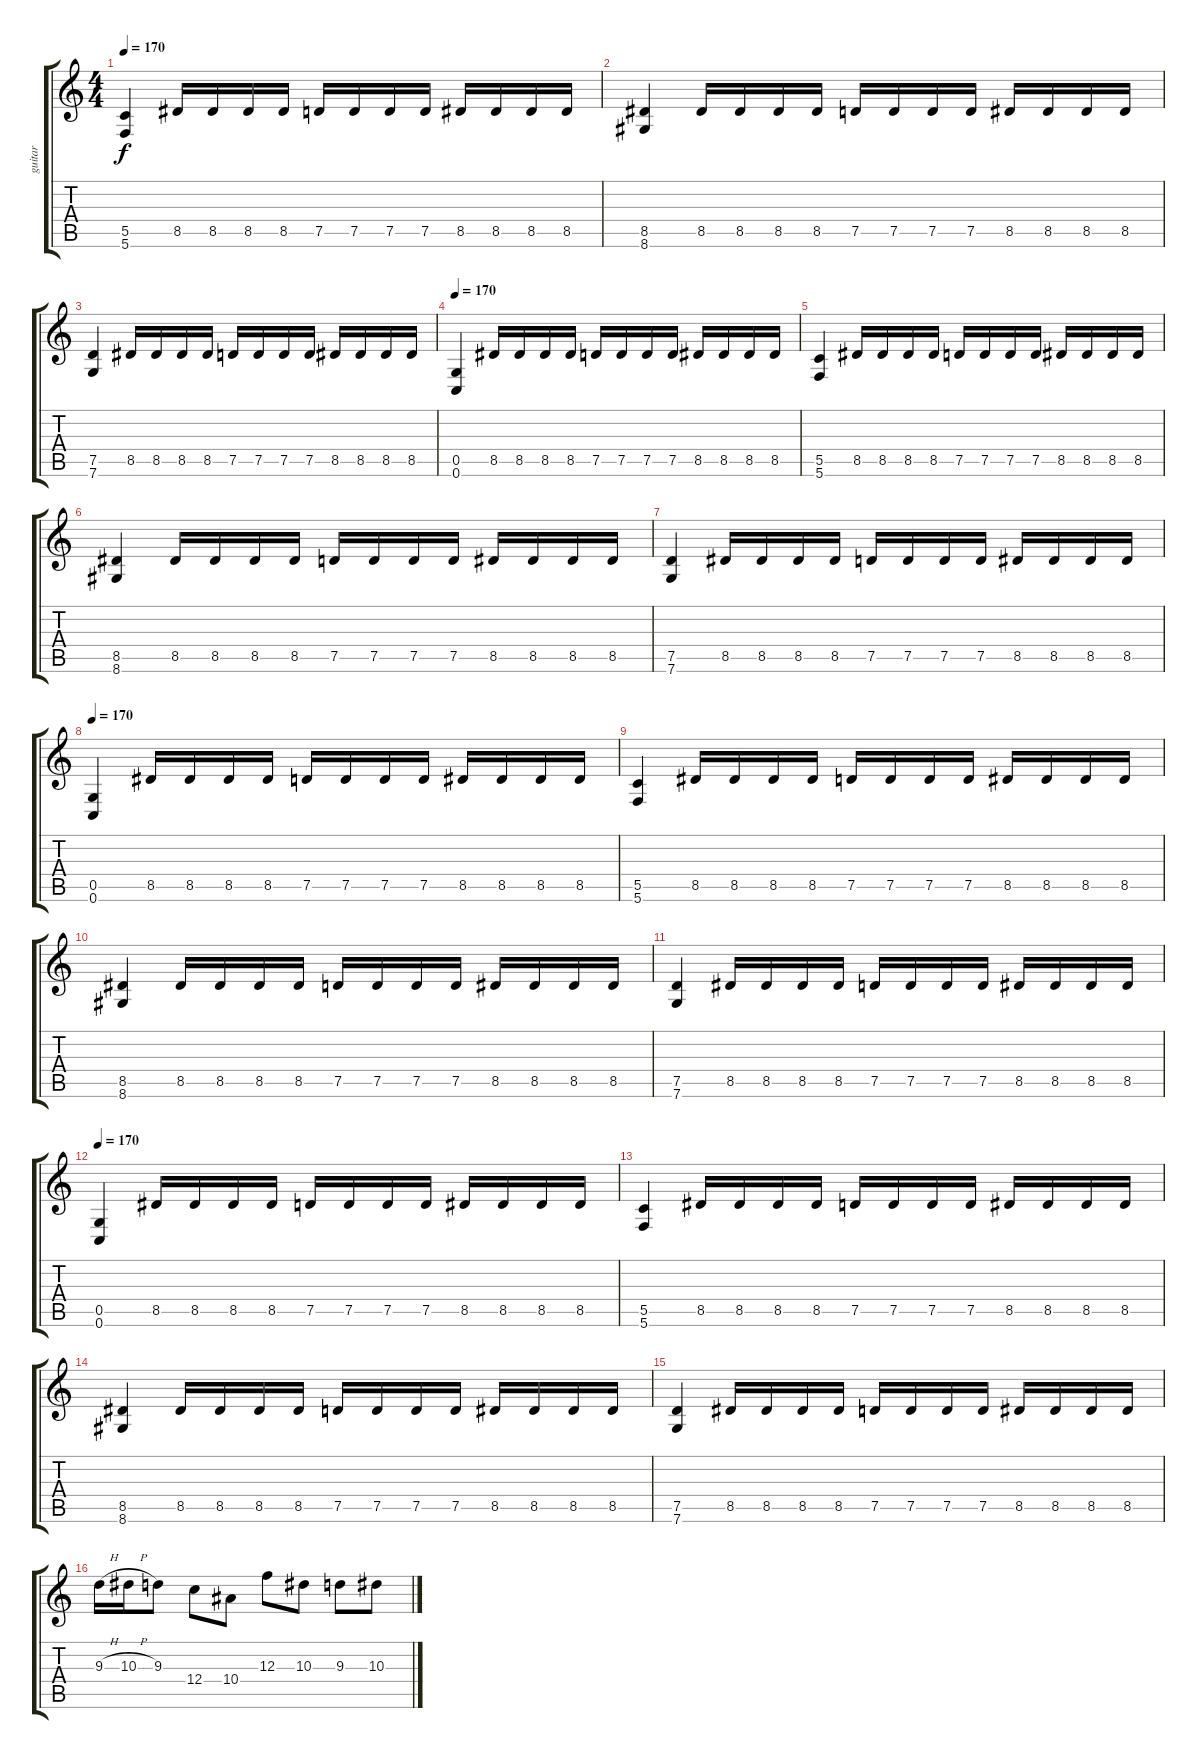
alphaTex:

\track ("guitar" "guitar") {instrument distortionguitar}
\staff {score tabs}
\tuning (D4 A3 F3 C3 G2 C2) {hide}
\ts (4 4)
\tempo 170
\clef g2
\ks c
(5.5 5.6).4{dy f} 8.5.16 8.5.16 8.5.16 8.5.16 7.5.16 7.5.16 7.5.16 7.5.16 8.5.16 8.5.16 8.5.16 8.5.16 |
(8.5 8.6).4 8.5.16 8.5.16 8.5.16 8.5.16 7.5.16 7.5.16 7.5.16 7.5.16 8.5.16 8.5.16 8.5.16 8.5.16 |
(7.5 7.6).4 8.5.16 8.5.16 8.5.16 8.5.16 7.5.16 7.5.16 7.5.16 7.5.16 8.5.16 8.5.16 8.5.16 8.5.16 |
\tempo 170
(0.5 0.6).4 8.5.16 8.5.16 8.5.16 8.5.16 7.5.16 7.5.16 7.5.16 7.5.16 8.5.16 8.5.16 8.5.16 8.5.16 |
(5.5 5.6).4 8.5.16 8.5.16 8.5.16 8.5.16 7.5.16 7.5.16 7.5.16 7.5.16 8.5.16 8.5.16 8.5.16 8.5.16 |
(8.5 8.6).4 8.5.16 8.5.16 8.5.16 8.5.16 7.5.16 7.5.16 7.5.16 7.5.16 8.5.16 8.5.16 8.5.16 8.5.16 |
(7.5 7.6).4 8.5.16 8.5.16 8.5.16 8.5.16 7.5.16 7.5.16 7.5.16 7.5.16 8.5.16 8.5.16 8.5.16 8.5.16 |
\tempo 170
(0.5 0.6).4 8.5.16 8.5.16 8.5.16 8.5.16 7.5.16 7.5.16 7.5.16 7.5.16 8.5.16 8.5.16 8.5.16 8.5.16 |
(5.5 5.6).4 8.5.16 8.5.16 8.5.16 8.5.16 7.5.16 7.5.16 7.5.16 7.5.16 8.5.16 8.5.16 8.5.16 8.5.16 |
(8.5 8.6).4 8.5.16 8.5.16 8.5.16 8.5.16 7.5.16 7.5.16 7.5.16 7.5.16 8.5.16 8.5.16 8.5.16 8.5.16 |
(7.5 7.6).4 8.5.16 8.5.16 8.5.16 8.5.16 7.5.16 7.5.16 7.5.16 7.5.16 8.5.16 8.5.16 8.5.16 8.5.16 |
\tempo 170
(0.5 0.6).4 8.5.16 8.5.16 8.5.16 8.5.16 7.5.16 7.5.16 7.5.16 7.5.16 8.5.16 8.5.16 8.5.16 8.5.16 |
(5.5 5.6).4 8.5.16 8.5.16 8.5.16 8.5.16 7.5.16 7.5.16 7.5.16 7.5.16 8.5.16 8.5.16 8.5.16 8.5.16 |
(8.5 8.6).4 8.5.16 8.5.16 8.5.16 8.5.16 7.5.16 7.5.16 7.5.16 7.5.16 8.5.16 8.5.16 8.5.16 8.5.16 |
(7.5 7.6).4 8.5.16 8.5.16 8.5.16 8.5.16 7.5.16 7.5.16 7.5.16 7.5.16 8.5.16 8.5.16 8.5.16 8.5.16 |
9.3{h}.16 10.3{h}.16 9.3.8 12.4.8 10.4.8 12.3.8 10.3.8 9.3.8 10.3.8
